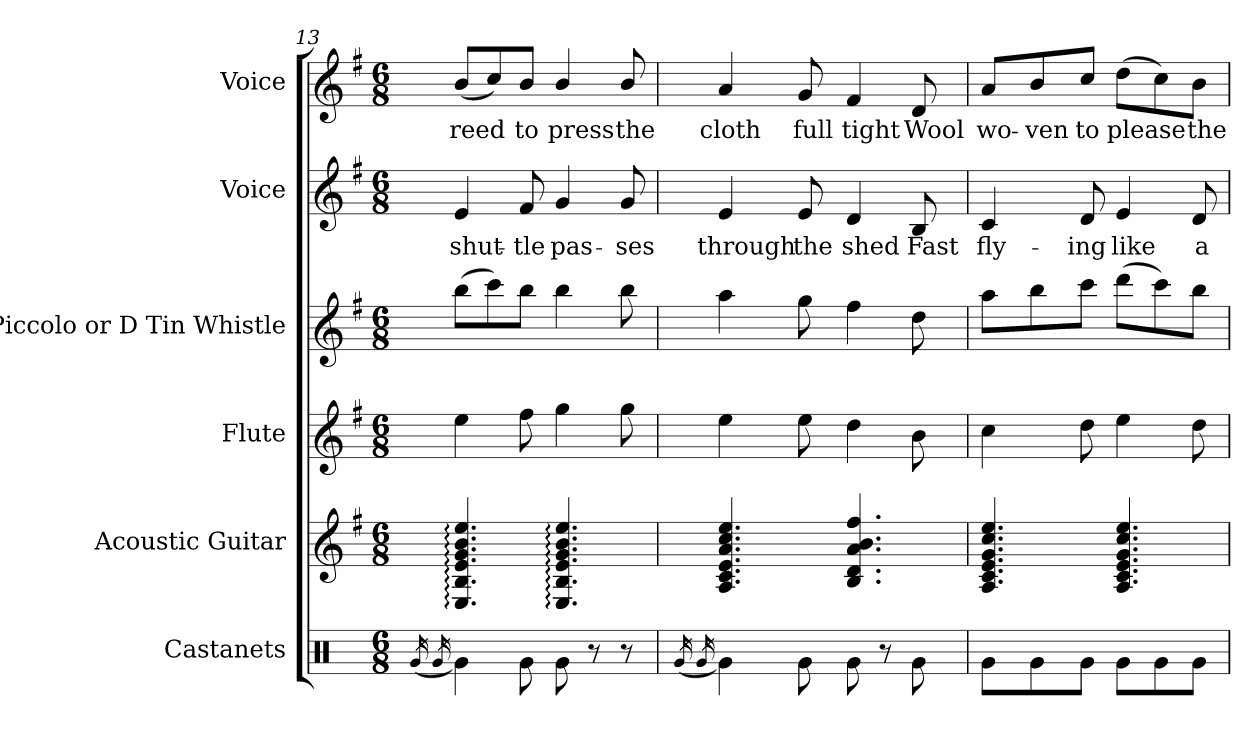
**kern	**kern	**kern	**kern	**kern	**text	**kern	**text
*part6	*part5	*part4	*part3	*part2	*part2	*part1	*part1
*staff6	*staff5	*staff4	*staff3	*staff2	*staff2	*staff1	*staff1
*I"Castanets	*I"Acoustic Guitar	*I"Flute	*I"Piccolo or   D Tin Whistle	*I"Voice	*	*I"Voice	*
*I'Cast.	*I'A. Gtr.	*I'Fl.	*I'Picc.	*I'Voice	*	*I'Voice	*
*clefX	*clefG2	*clefG2	*clefG2	*clefG2	*	*clefG2	*
*	*ITrd7c12	*	*ITrd-7c-12	*	*	*	*
*k[]	*k[f#]	*k[f#]	*k[f#]	*k[f#]	*	*k[f#]	*
*C:	*G:	*G:	*G:	*G:	*	*G:	*
*M6/8	*M6/8	*M6/8	*M6/8	*M6/8	*	*M6/8	*
=13	=13	=13	=13	=13	=13	=13	=13
(16qRgi/	.	.	.	.	.	.	.
16qRgi/	.	.	.	.	.	.	.
!	!	!	!	!	!LO:LY:b:color=#000000	!	!
!	!	!	!	!	!	!	!LO:LY:b:color=#000000
4Rgi\)	4.EEi/: 4.BBi: 4.Ei: 4.Gi: 4.Bi: 4.ei:	4eei\	(8bbbi\L	4ei/	shut-	(8bi/L	reed
.	.	.	8cccci\)	.	.	8cci/)	.
!	!	!	!	!	!LO:LY:b:color=#000000	!	!
!	!	!	!	!	!	!	!LO:LY:b:color=#000000
8Rgi\	.	8ff#i\	8bbbi\J	8f#i/	-tle	8bi/J	to
!	!	!	!	!	!LO:LY:b:color=#000000	!	!
!	!	!	!	!	!	!	!LO:LY:b:color=#000000
8Rgi\	4.EEi/: 4.BBi: 4.Ei: 4.Gi: 4.Bi: 4.ei:	4ggi\	4bbbi\	4gi/	pas-	4bi/	press
8r	.	.	.	.	.	.	.
!	!	!	!	!	!LO:LY:b:color=#000000	!	!
!	!	!	!	!	!	!	!LO:LY:b:color=#000000
8r	.	8ggi\	8bbbi\	8gi/	-ses	8bi/	the
=14	=14	=14	=14	=14	=14	=14	=14
(16qRgi/	.	.	.	.	.	.	.
16qRgi/	.	.	.	.	.	.	.
!	!	!	!	!	!LO:LY:b:color=#000000	!	!
!	!	!	!	!	!	!	!LO:LY:b:color=#000000
4Rgi\)	4.AAi/ 4.Ci 4.Ei 4.Ai 4.ci 4.ei	4eei\	4aaai\	4ei/	through	4ai/	cloth
!	!	!	!	!	!LO:LY:b:color=#000000	!	!
!	!	!	!	!	!	!	!LO:LY:b:color=#000000
8Rgi\	.	8eei\	8gggi\	8ei/	the	8gi/	full
!	!	!	!	!	!LO:LY:b:color=#000000	!	!
!	!	!	!	!	!	!	!LO:LY:b:color=#000000
8Rgi\	4.BBi/ 4.Di 4.Ai 4.Bi 4.f#i	4ddi\	4fff#i\	4di/	shed	4f#i/	tight
8r	.	.	.	.	.	.	.
!	!	!	!	!	!LO:LY:b:color=#000000	!	!
!	!	!	!	!	!	!	!LO:LY:b:color=#000000
8Rgi\	.	8bi\	8dddi\	8Bi/	Fast	8di/	Wool
=15	=15	=15	=15	=15	=15	=15	=15
!	!	!	!	!	!LO:LY:b:color=#000000	!	!
!	!	!	!	!	!	!	!LO:LY:b:color=#000000
8Rgi\L	4.AAi/ 4.Ci 4.Ei 4.Gi 4.ci 4.ei	4cci\	8aaai\L	4ci/	fly-	8ai/L	wo-
!	!	!	!	!	!	!	!LO:LY:b:color=#000000
8Rgi\	.	.	8bbbi\	.	.	8bi/	-ven
!	!	!	!	!	!LO:LY:b:color=#000000	!	!
!	!	!	!	!	!	!	!LO:LY:b:color=#000000
8Rgi\J	.	8ddi\	8cccci\J	8di/	-ing	8cci/J	to
!	!	!	!	!	!LO:LY:b:color=#000000	!	!
!	!	!	!	!	!	!	!LO:LY:b:color=#000000
8Rgi\L	4.AAi/ 4.Ci 4.Ei 4.Gi 4.ci 4.ei	4eei\	(8ddddi\L	4ei/	like	(8ddi\L	please
8Rgi\	.	.	8cccci\)	.	.	8cci\)	.
!	!	!	!	!	!LO:LY:b:color=#000000	!	!
!	!	!	!	!	!	!	!LO:LY:b:color=#000000
8Rgi\J	.	8ddi\	8bbbi\J	8di/	a	8bi\J	the
=	=	=	=	=	=	=	=
*-	*-	*-	*-	*-	*-	*-	*-
